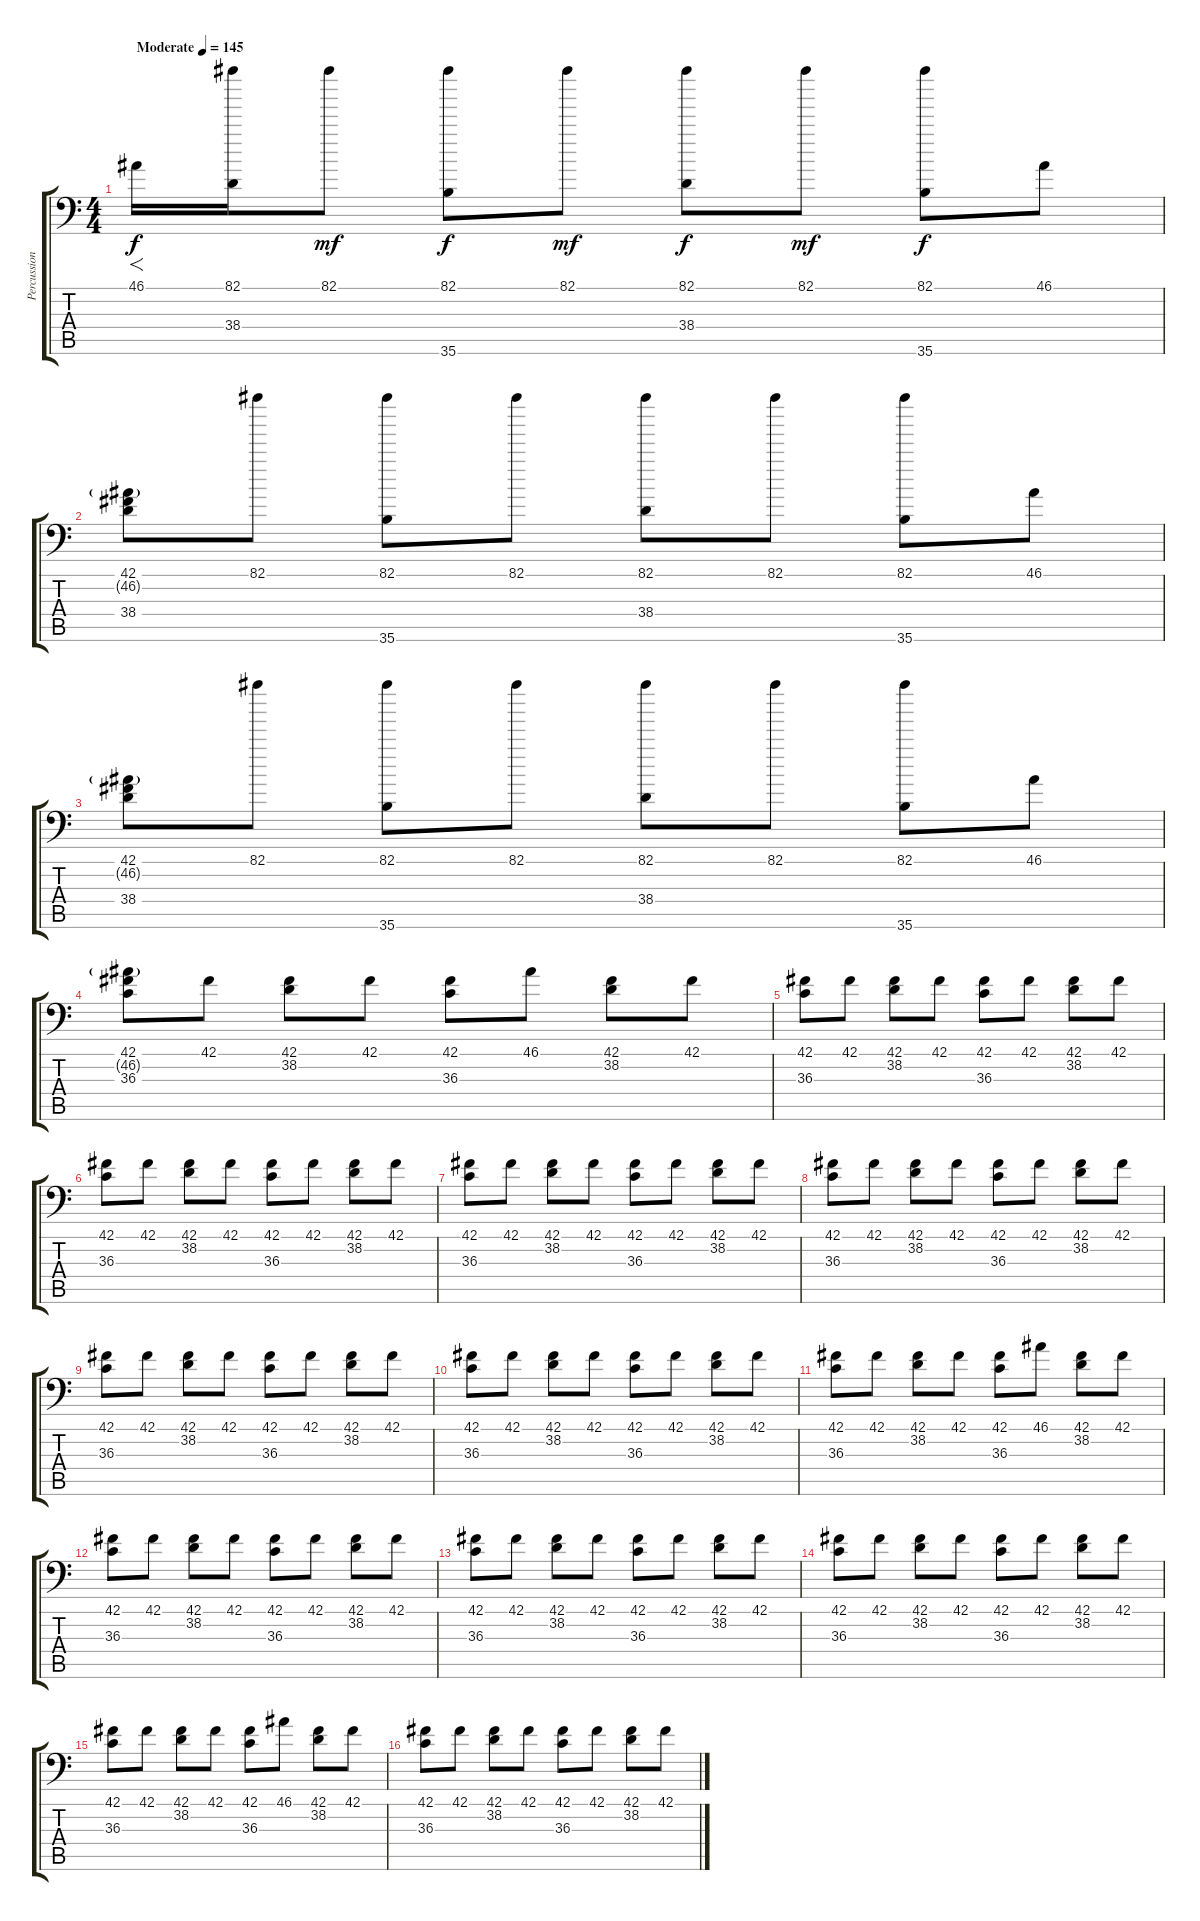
\track ("Percussion" "Percussion") {instrument acousticgrandpiano}
\staff {score tabs}
\tuning (C-1 C-1 C-1 C-1 C-1 C-1) {hide}
\ts (4 4)
\tempo (145 "Moderate")
\clef f4
\ks c
46.1.16{f dy f instrument acousticgrandpiano} (82.1 38.4).16 82.1.8{dy mf} (82.1 35.6).8{dy f} 82.1.8{dy mf} (82.1 38.4).8{dy f} 82.1.8{dy mf} (82.1 35.6).8{dy f} 46.1.8 |
(42.1 46.2{g} 38.4).8 82.1.8 (82.1 35.6).8 82.1.8 (82.1 38.4).8 82.1.8 (82.1 35.6).8 46.1.8 |
(42.1 46.2{g} 38.4).8 82.1.8 (82.1 35.6).8 82.1.8 (82.1 38.4).8 82.1.8 (82.1 35.6).8 46.1.8 |
(42.1 46.2{g} 36.3).8 42.1.8 (42.1 38.2).8 42.1.8 (42.1 36.3).8 46.1.8 (42.1 38.2).8 42.1.8 |
(42.1 36.3).8 42.1.8 (42.1 38.2).8 42.1.8 (42.1 36.3).8 42.1.8 (42.1 38.2).8 42.1.8 |
(42.1 36.3).8 42.1.8 (42.1 38.2).8 42.1.8 (42.1 36.3).8 42.1.8 (42.1 38.2).8 42.1.8 |
(42.1 36.3).8 42.1.8 (42.1 38.2).8 42.1.8 (42.1 36.3).8 42.1.8 (42.1 38.2).8 42.1.8 |
(42.1 36.3).8 42.1.8 (42.1 38.2).8 42.1.8 (42.1 36.3).8 42.1.8 (42.1 38.2).8 42.1.8 |
(42.1 36.3).8 42.1.8 (42.1 38.2).8 42.1.8 (42.1 36.3).8 42.1.8 (42.1 38.2).8 42.1.8 |
(42.1 36.3).8 42.1.8 (42.1 38.2).8 42.1.8 (42.1 36.3).8 42.1.8 (42.1 38.2).8 42.1.8 |
(42.1 36.3).8 42.1.8 (42.1 38.2).8 42.1.8 (42.1 36.3).8 46.1.8 (42.1 38.2).8 42.1.8 |
(42.1 36.3).8 42.1.8 (42.1 38.2).8 42.1.8 (42.1 36.3).8 42.1.8 (42.1 38.2).8 42.1.8 |
(42.1 36.3).8 42.1.8 (42.1 38.2).8 42.1.8 (42.1 36.3).8 42.1.8 (42.1 38.2).8 42.1.8 |
(42.1 36.3).8 42.1.8 (42.1 38.2).8 42.1.8 (42.1 36.3).8 42.1.8 (42.1 38.2).8 42.1.8 |
(42.1 36.3).8 42.1.8 (42.1 38.2).8 42.1.8 (42.1 36.3).8 46.1.8 (42.1 38.2).8 42.1.8 |
(42.1 36.3).8 42.1.8 (42.1 38.2).8 42.1.8 (42.1 36.3).8 42.1.8 (42.1 38.2).8 42.1.8
